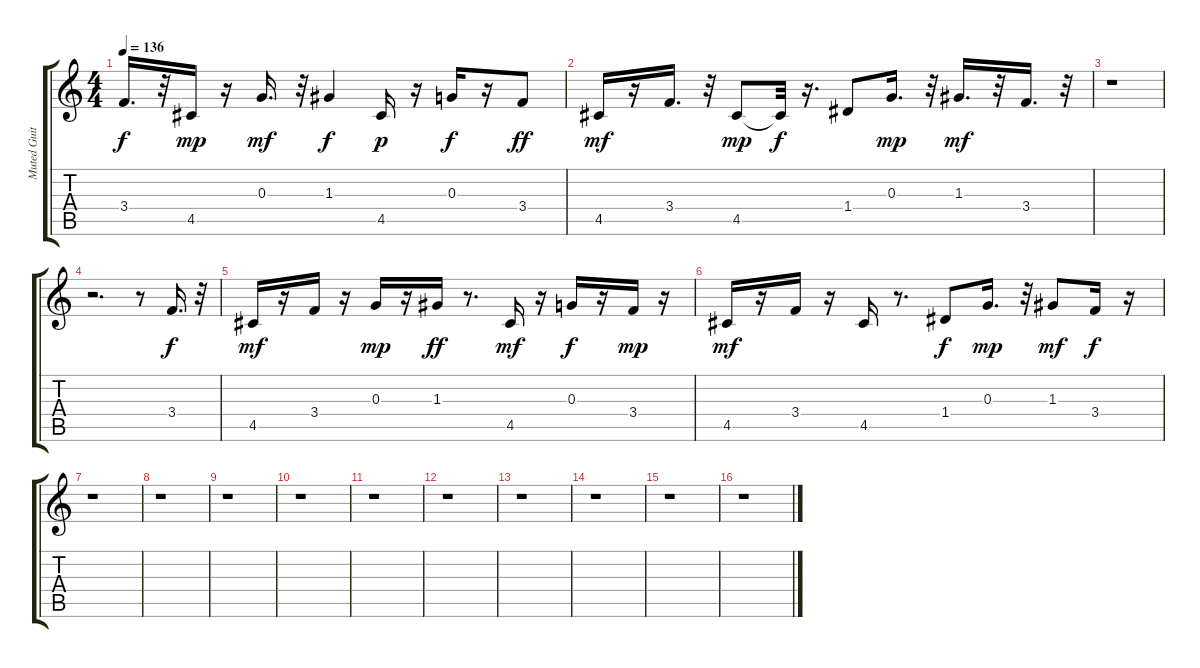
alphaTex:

\track ("Muted Guitr" "Muted Guit") {instrument electricguitarmuted}
\staff {score tabs}
\tuning (E4 B3 G3 D3 A2 E2) {hide}
\ts (4 4)
\tempo 136
\clef g2
\ks c
3.4.16{d dy f} r.32 4.5.16{dy mp} r.16 0.3.16{d dy mf} r.32 1.3.4{dy f} 4.5.16{dy p} r.16 0.3.16{dy f} r.16 3.4.8{dy ff} |
4.5.16{dy mf} r.16 3.4.16{d} r.32 4.5.8{dy mp} 4.5{t}.32{dy f} r.16{d} 1.4.8 0.3.16{d dy mp} r.32 1.3.16{d dy mf} r.32 3.4.16{d} r.32 |
r.1 |
r.2{d} r.8 3.4.16{d dy f} r.32 |
4.5.16{dy mf} r.16 3.4.16 r.16 0.3.16{dy mp} r.16 1.3.16{dy ff} r.8{d} 4.5.16{dy mf} r.16 0.3.16{dy f} r.16 3.4.16{dy mp} r.16 |
4.5.16{dy mf} r.16 3.4.16 r.16 4.5.16 r.8{d} 1.4.8{dy f} 0.3.16{d dy mp} r.32 1.3.8{dy mf} 3.4.16{dy f} r.16 |
r.1 |
r.1 |
r.1 |
r.1 |
r.1 |
r.1 |
r.1 |
r.1 |
r.1 |
r.1
